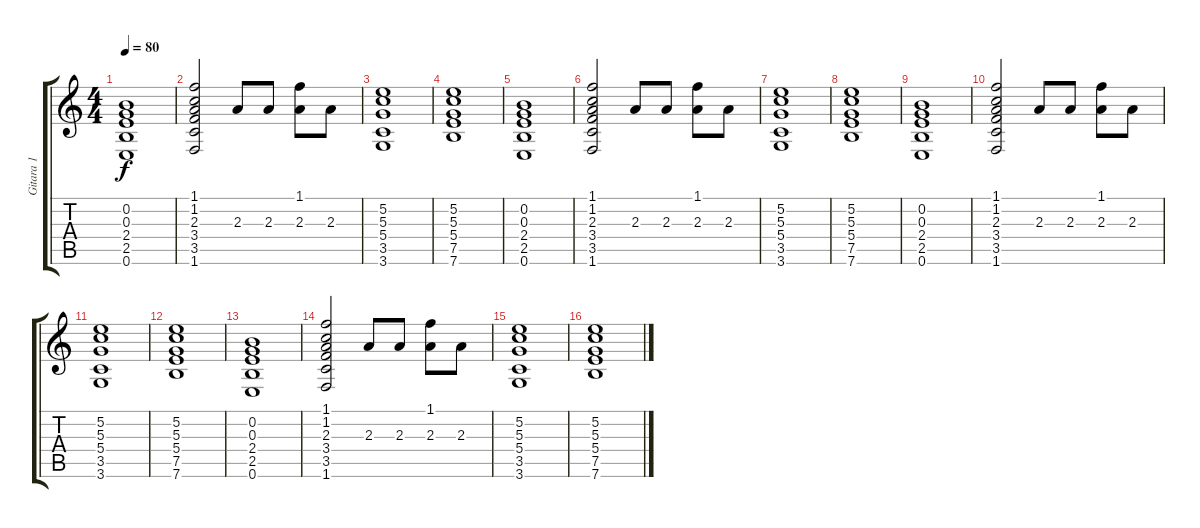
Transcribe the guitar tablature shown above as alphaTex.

\track ("Gitara 1" "Gitara 1") {instrument electricguitarjazz}
\staff {score tabs}
\tuning (E4 B3 G3 D3 A2 E2) {hide}
\ts (4 4)
\tempo 80
\clef g2
\ks c
(0.2 0.3 2.4 2.5 0.6).1{dy f} |
(1.1 1.2 2.3 3.4 3.5 1.6).2 2.3.8 2.3.8 (1.1 2.3).8 2.3.8 |
(5.2 5.3 5.4 3.5 3.6).1 |
(5.2 5.3 5.4 7.5 7.6).1 |
(0.2 0.3 2.4 2.5 0.6).1 |
(1.1 1.2 2.3 3.4 3.5 1.6).2 2.3.8 2.3.8 (1.1 2.3).8 2.3.8 |
(5.2 5.3 5.4 3.5 3.6).1 |
(5.2 5.3 5.4 7.5 7.6).1 |
(0.2 0.3 2.4 2.5 0.6).1 |
(1.1 1.2 2.3 3.4 3.5 1.6).2 2.3.8 2.3.8 (1.1 2.3).8 2.3.8 |
(5.2 5.3 5.4 3.5 3.6).1 |
(5.2 5.3 5.4 7.5 7.6).1 |
(0.2 0.3 2.4 2.5 0.6).1 |
(1.1 1.2 2.3 3.4 3.5 1.6).2 2.3.8 2.3.8 (1.1 2.3).8 2.3.8 |
(5.2 5.3 5.4 3.5 3.6).1 |
(5.2 5.3 5.4 7.5 7.6).1
